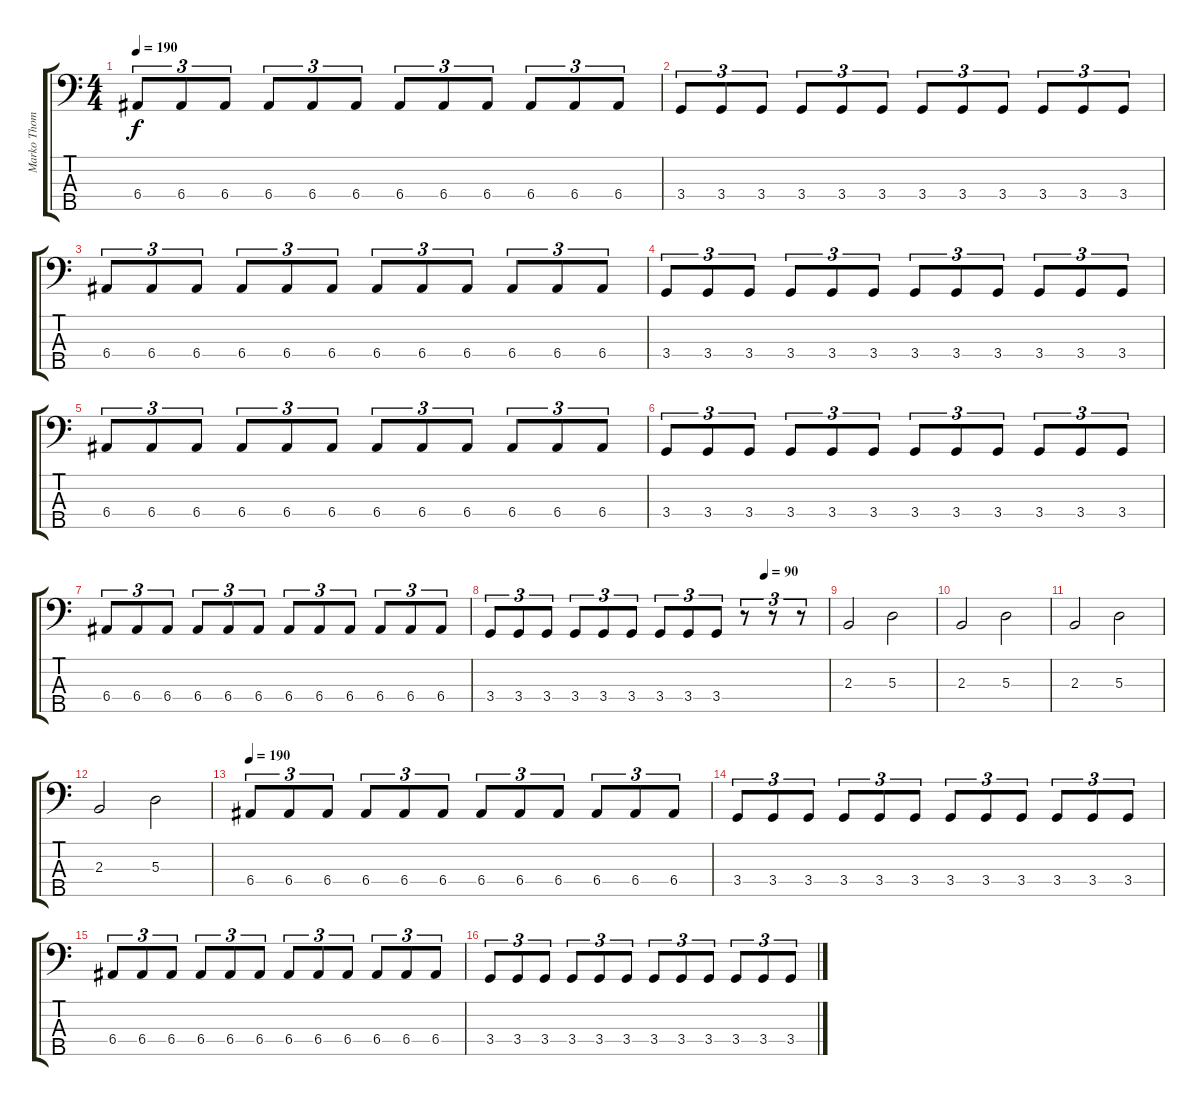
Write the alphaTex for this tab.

\track ("Marko Thomas" "Marko Thom") {instrument electricbassfinger}
\staff {score tabs}
\tuning (G2 D2 A1 E1 B0) {hide}
\ts (4 4)
\tempo 190
\clef f4
\ks c
6.4.8{tu (3 2) dy f} 6.4.8{tu (3 2)} 6.4.8{tu (3 2)} 6.4.8{tu (3 2)} 6.4.8{tu (3 2)} 6.4.8{tu (3 2)} 6.4.8{tu (3 2)} 6.4.8{tu (3 2)} 6.4.8{tu (3 2)} 6.4.8{tu (3 2)} 6.4.8{tu (3 2)} 6.4.8{tu (3 2)} |
3.4.8{tu (3 2)} 3.4.8{tu (3 2)} 3.4.8{tu (3 2)} 3.4.8{tu (3 2)} 3.4.8{tu (3 2)} 3.4.8{tu (3 2)} 3.4.8{tu (3 2)} 3.4.8{tu (3 2)} 3.4.8{tu (3 2)} 3.4.8{tu (3 2)} 3.4.8{tu (3 2)} 3.4.8{tu (3 2)} |
6.4.8{tu (3 2)} 6.4.8{tu (3 2)} 6.4.8{tu (3 2)} 6.4.8{tu (3 2)} 6.4.8{tu (3 2)} 6.4.8{tu (3 2)} 6.4.8{tu (3 2)} 6.4.8{tu (3 2)} 6.4.8{tu (3 2)} 6.4.8{tu (3 2)} 6.4.8{tu (3 2)} 6.4.8{tu (3 2)} |
3.4.8{tu (3 2)} 3.4.8{tu (3 2)} 3.4.8{tu (3 2)} 3.4.8{tu (3 2)} 3.4.8{tu (3 2)} 3.4.8{tu (3 2)} 3.4.8{tu (3 2)} 3.4.8{tu (3 2)} 3.4.8{tu (3 2)} 3.4.8{tu (3 2)} 3.4.8{tu (3 2)} 3.4.8{tu (3 2)} |
6.4.8{tu (3 2)} 6.4.8{tu (3 2)} 6.4.8{tu (3 2)} 6.4.8{tu (3 2)} 6.4.8{tu (3 2)} 6.4.8{tu (3 2)} 6.4.8{tu (3 2)} 6.4.8{tu (3 2)} 6.4.8{tu (3 2)} 6.4.8{tu (3 2)} 6.4.8{tu (3 2)} 6.4.8{tu (3 2)} |
3.4.8{tu (3 2)} 3.4.8{tu (3 2)} 3.4.8{tu (3 2)} 3.4.8{tu (3 2)} 3.4.8{tu (3 2)} 3.4.8{tu (3 2)} 3.4.8{tu (3 2)} 3.4.8{tu (3 2)} 3.4.8{tu (3 2)} 3.4.8{tu (3 2)} 3.4.8{tu (3 2)} 3.4.8{tu (3 2)} |
6.4.8{tu (3 2)} 6.4.8{tu (3 2)} 6.4.8{tu (3 2)} 6.4.8{tu (3 2)} 6.4.8{tu (3 2)} 6.4.8{tu (3 2)} 6.4.8{tu (3 2)} 6.4.8{tu (3 2)} 6.4.8{tu (3 2)} 6.4.8{tu (3 2)} 6.4.8{tu (3 2)} 6.4.8{tu (3 2)} |
\tempo (90 0.8125)
3.4.8{tu (3 2)} 3.4.8{tu (3 2)} 3.4.8{tu (3 2)} 3.4.8{tu (3 2)} 3.4.8{tu (3 2)} 3.4.8{tu (3 2)} 3.4.8{tu (3 2)} 3.4.8{tu (3 2)} 3.4.8{tu (3 2)} r.8{tu (3 2)} r.8{tu (3 2)} r.8{tu (3 2)} |
2.3.2 5.3.2 |
2.3.2 5.3.2 |
2.3.2 5.3.2 |
2.3.2 5.3.2 |
\tempo 190
6.4.8{tu (3 2)} 6.4.8{tu (3 2)} 6.4.8{tu (3 2)} 6.4.8{tu (3 2)} 6.4.8{tu (3 2)} 6.4.8{tu (3 2)} 6.4.8{tu (3 2)} 6.4.8{tu (3 2)} 6.4.8{tu (3 2)} 6.4.8{tu (3 2)} 6.4.8{tu (3 2)} 6.4.8{tu (3 2)} |
3.4.8{tu (3 2)} 3.4.8{tu (3 2)} 3.4.8{tu (3 2)} 3.4.8{tu (3 2)} 3.4.8{tu (3 2)} 3.4.8{tu (3 2)} 3.4.8{tu (3 2)} 3.4.8{tu (3 2)} 3.4.8{tu (3 2)} 3.4.8{tu (3 2)} 3.4.8{tu (3 2)} 3.4.8{tu (3 2)} |
6.4.8{tu (3 2)} 6.4.8{tu (3 2)} 6.4.8{tu (3 2)} 6.4.8{tu (3 2)} 6.4.8{tu (3 2)} 6.4.8{tu (3 2)} 6.4.8{tu (3 2)} 6.4.8{tu (3 2)} 6.4.8{tu (3 2)} 6.4.8{tu (3 2)} 6.4.8{tu (3 2)} 6.4.8{tu (3 2)} |
3.4.8{tu (3 2)} 3.4.8{tu (3 2)} 3.4.8{tu (3 2)} 3.4.8{tu (3 2)} 3.4.8{tu (3 2)} 3.4.8{tu (3 2)} 3.4.8{tu (3 2)} 3.4.8{tu (3 2)} 3.4.8{tu (3 2)} 3.4.8{tu (3 2)} 3.4.8{tu (3 2)} 3.4.8{tu (3 2)}
